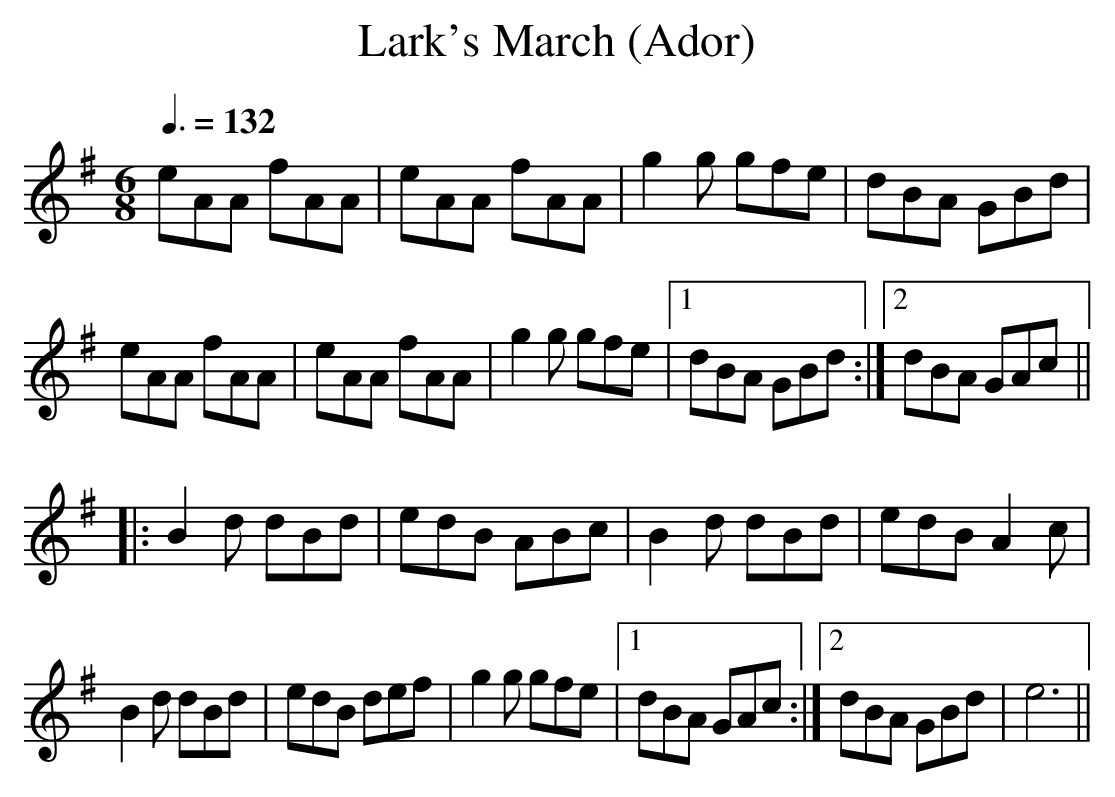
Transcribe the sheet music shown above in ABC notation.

X:1
T:Lark's March (Ador)
Q:3/8=132
M:6/8
L:1/8
K:Ador
eAA fAA|eAA fAA|g2g gfe|dBA GBd|
eAA fAA|eAA fAA|g2g gfe|1dBA GBd:|2dBA GAc||
|:B2d dBd|edB ABc|B2d dBd|edB A2c|
B2d dBd|edB def|g2g gfe|1dBA GAc:|2dBA GBd|e6||
